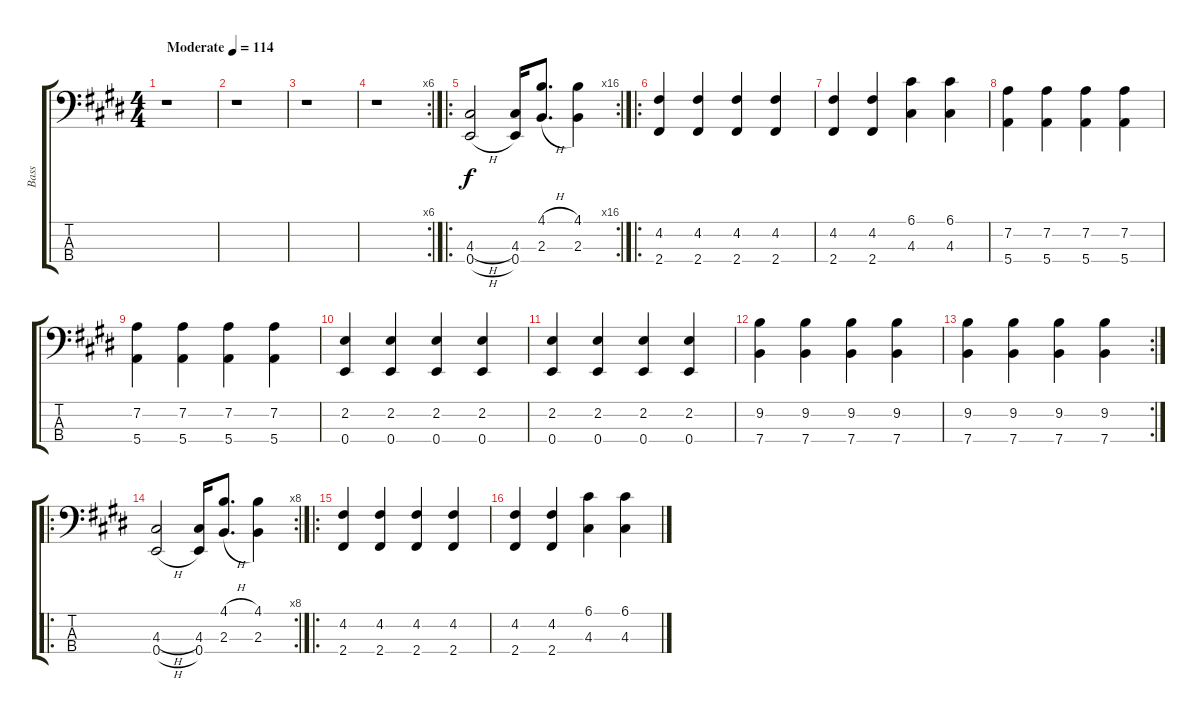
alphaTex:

\track ("Bass" "Bass") {instrument electricbassfinger}
\staff {score tabs}
\tuning (G2 D2 A1 E1) {hide}
\ts (4 4)
\tempo (114 "Moderate")
\clef f4
\ks c#minor
r.1{dy f instrument electricbassfinger} |
r.1 |
r.1 |
\rc 6
r.1 |
\ro
\rc 16
(4.3{h} 0.4{h}).2 (4.3 0.4).16{beam Up} (4.1{h} 2.3{h}).8{d beam Up} (4.1 2.3).4{beam Down} |
\ro
(4.2 2.4).4 (4.2 2.4).4 (4.2 2.4).4 (4.2 2.4).4 |
(4.2 2.4).4 (4.2 2.4).4 (6.1 4.3).4 (6.1 4.3).4 |
(7.2 5.4).4 (7.2 5.4).4 (7.2 5.4).4 (7.2 5.4).4 |
(7.2 5.4).4 (7.2 5.4).4 (7.2 5.4).4 (7.2 5.4).4 |
(2.2 0.4).4 (2.2 0.4).4 (2.2 0.4).4 (2.2 0.4).4 |
(2.2 0.4).4 (2.2 0.4).4 (2.2 0.4).4 (2.2 0.4).4 |
(9.2 7.4).4 (9.2 7.4).4 (9.2 7.4).4 (9.2 7.4).4 |
\rc 2
(9.2 7.4).4 (9.2 7.4).4 (9.2 7.4).4 (9.2 7.4).4 |
\ro
\rc 8
(4.3{h} 0.4{h}).2 (4.3 0.4).16{beam Up} (4.1{h} 2.3{h}).8{d beam Up} (4.1 2.3).4{beam Down} |
\ro
(4.2 2.4).4 (4.2 2.4).4 (4.2 2.4).4 (4.2 2.4).4 |
(4.2 2.4).4 (4.2 2.4).4 (6.1 4.3).4 (6.1 4.3).4
